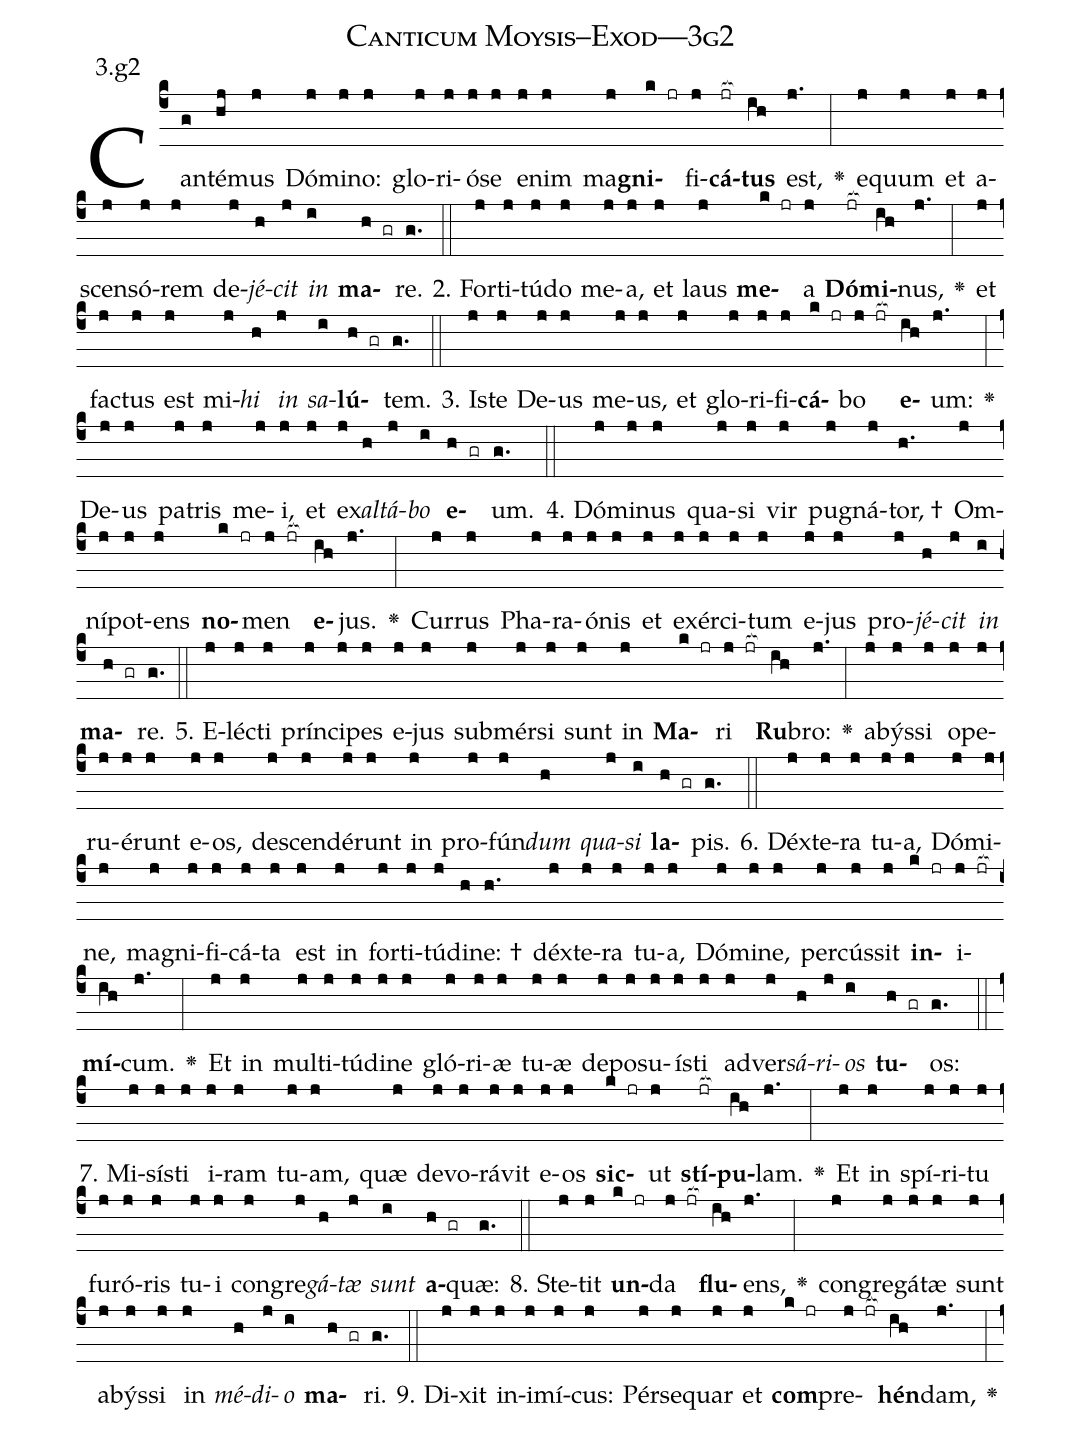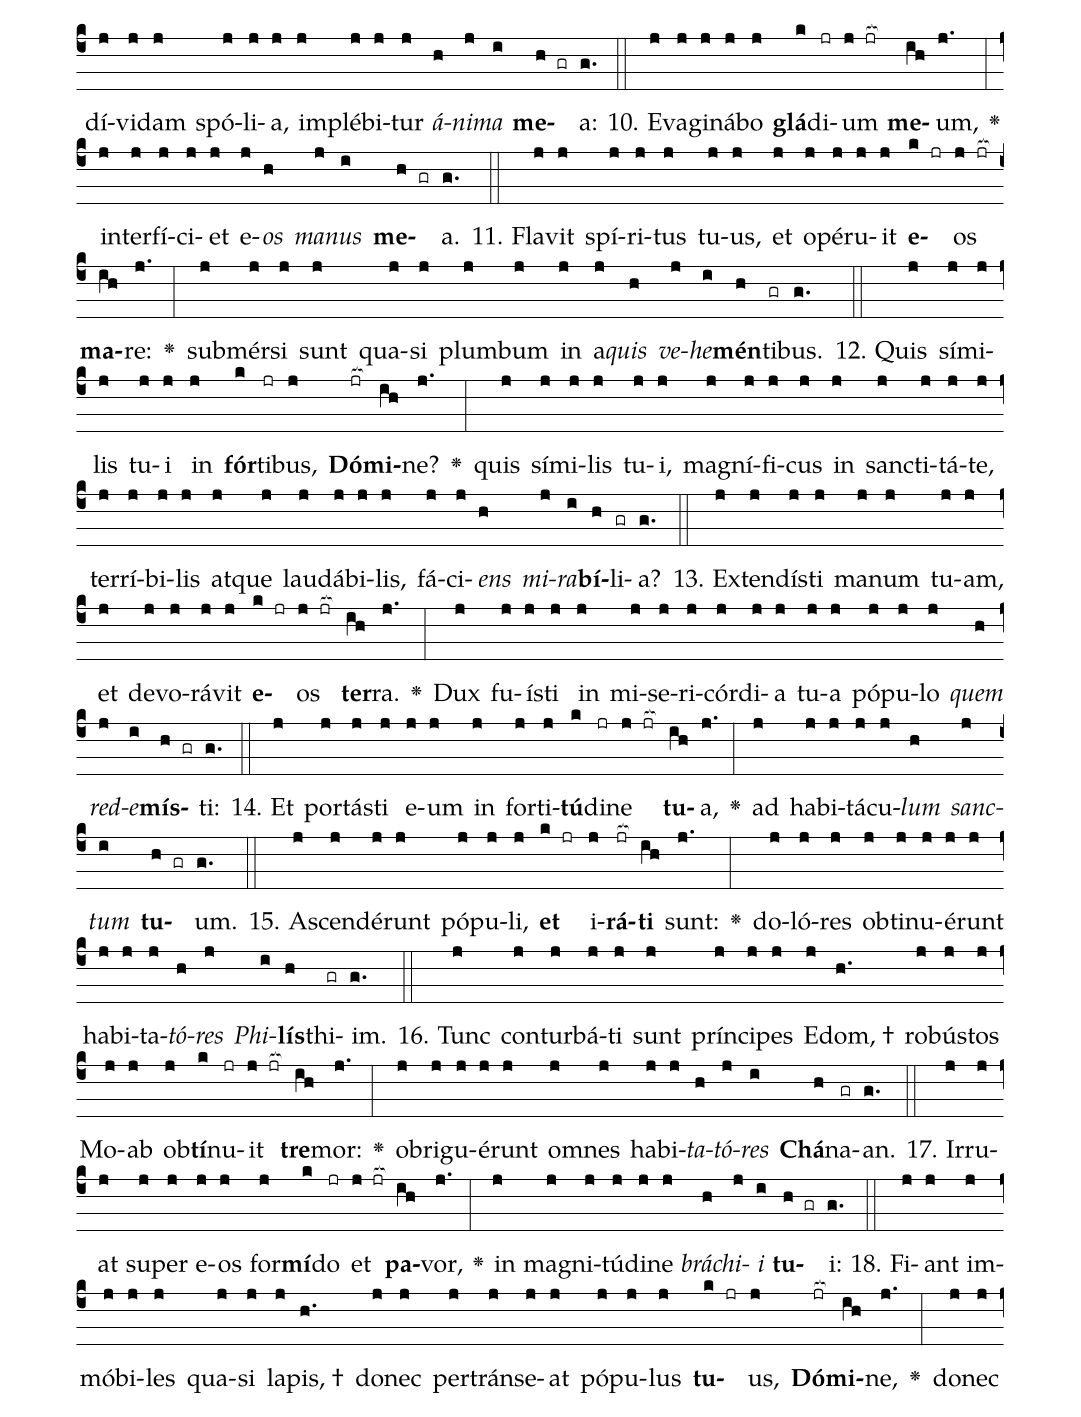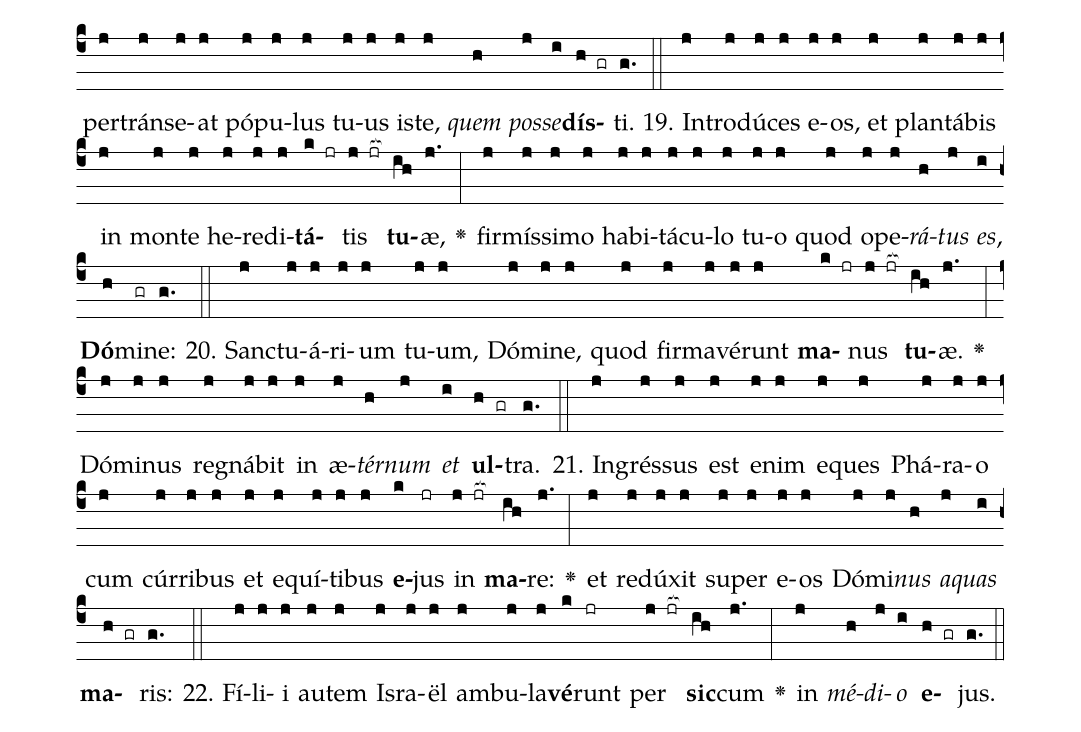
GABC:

name: Canticum Moysis--Exod---3g2;
annotation: 3.g2;
%%
(c4)Can(g)té(hj)mus(j) Dó(j)mi(j)no:(j) glo(j)ri(j)ó(j)se(j) e(j)nim(j) ma(j)<b>gni</b>(k jr)fi(j)<b>cá</b>(jr[ocb:1{])<b>tus</b>(ih[ocb:0}]) est,(j.) <v>\greheightstar</v>(:) e(j)quum(j) et(j) a(j)scen(j)só(j)rem(j) de(j)<i>jé</i>(h)<i>cit</i>(j) <i>in</i>(i) <b>ma</b>(h gr)re.(g.) (::)
2. For(j)ti(j)tú(j)do(j) me(j)a,(j) et(j) laus(j) <b>me</b>(k jr)a(j) <b>Dó</b>(jr[ocb:1{])<b>mi</b>(ih[ocb:0}])nus,(j.) <v>\greheightstar</v>(:) et(j) fac(j)tus(j) est(j) mi(j)<i>hi</i>(h) <i>in</i>(j) <i>sa</i>(i)<b>lú</b>(h gr)tem.(g.) (::)
3. Is(j)te(j) De(j)us(j) me(j)us,(j) et(j) glo(j)ri(j)fi(j)<b>cá</b>(k jr)bo(j jr[ocb:1{]) <b>e</b>(ih[ocb:0}])um:(j.) <v>\greheightstar</v>(:) De(j)us(j) pa(j)tris(j) me(j)i,(j) et(j) ex(j)<i>al</i>(h)<i>tá</i>(j)<i>bo</i>(i) <b>e</b>(h gr)um.(g.) (::)
4. Dó(j)mi(j)nus(j) qua(j)si(j) vir(j) pu(j)gná(j)tor, †(h.) Om(j)ní(j)pot(j)ens(j) <b>no</b>(k jr)men(j jr[ocb:1{]) <b>e</b>(ih[ocb:0}])jus.(j.) <v>\greheightstar</v>(:) Cur(j)rus(j) Pha(j)ra(j)ó(j)nis(j) et(j) ex(j)ér(j)ci(j)tum(j) e(j)jus(j) pro(j)<i>jé</i>(h)<i>cit</i>(j) <i>in</i>(i) <b>ma</b>(h gr)re.(g.) (::)
5. E(j)léc(j)ti(j) prín(j)ci(j)pes(j) e(j)jus(j) sub(j)mér(j)si(j) sunt(j) in(j) <b>Ma</b>(k jr)ri(j jr[ocb:1{]) <b>Ru</b>(ih[ocb:0}])bro:(j.) <v>\greheightstar</v>(:) a(j)býs(j)si(j) o(j)pe(j)ru(j)é(j)runt(j) e(j)os,(j) de(j)scen(j)dé(j)runt(j) in(j) pro(j)fún(j)<i>dum</i>(h) <i>qua</i>(j)<i>si</i>(i) <b>la</b>(h gr)pis.(g.) (::)
6. Déx(j)te(j)ra(j) tu(j)a,(j) Dó(j)mi(j)ne,(j) ma(j)gni(j)fi(j)cá(j)ta(j) est(j) in(j) for(j)ti(j)tú(j)di(h)ne: †(h.) déx(j)te(j)ra(j) tu(j)a,(j) Dó(j)mi(j)ne,(j) per(j)cús(j)sit(j) <b>in</b>(k jr)i(j jr[ocb:1{])<b>mí</b>(ih[ocb:0}])cum.(j.) <v>\greheightstar</v>(:) Et(j) in(j) mul(j)ti(j)tú(j)di(j)ne(j) gló(j)ri(j)æ(j) tu(j)æ(j) de(j)po(j)su(j)ís(j)ti(j) ad(j)ver(j)<i>sá</i>(h)<i>ri</i>(j)<i>os</i>(i) <b>tu</b>(h gr)os:(g.) (::)
7. Mi(j)sís(j)ti(j) i(j)ram(j) tu(j)am,(j) quæ(j) de(j)vo(j)rá(j)vit(j) e(j)os(j) <b>sic</b>(k jr)ut(j) <b>stí</b>(jr[ocb:1{])<b>pu</b>(ih[ocb:0}])lam.(j.) <v>\greheightstar</v>(:) Et(j) in(j) spí(j)ri(j)tu(j) fu(j)ró(j)ris(j) tu(j)i(j) con(j)gre(j)<i>gá</i>(h)<i>tæ</i>(j) <i>sunt</i>(i) <b>a</b>(h gr)quæ:(g.) (::)
8. Ste(j)tit(j) <b>un</b>(k jr)da(j jr[ocb:1{]) <b>flu</b>(ih[ocb:0}])ens,(j.) <v>\greheightstar</v>(:) con(j)gre(j)gá(j)tæ(j) sunt(j) a(j)býs(j)si(j) in(j) <i>mé</i>(h)<i>di</i>(j)<i>o</i>(i) <b>ma</b>(h gr)ri.(g.) (::)
9. Di(j)xit(j) in(j)i(j)mí(j)cus:(j) Pér(j)se(j)quar(j) et(j) <b>com</b>(k jr)pre(j jr[ocb:1{])<b>hén</b>(ih[ocb:0}])dam,(j.) <v>\greheightstar</v>(:) dí(j)vi(j)dam(j) spó(j)li(j)a,(j) im(j)plé(j)bi(j)tur(j) <i>á</i>(h)<i>ni</i>(j)<i>ma</i>(i) <b>me</b>(h gr)a:(g.) (::)
10. E(j)va(j)gi(j)ná(j)bo(j) <b>glá</b>(k)di(jr)um(j jr[ocb:1{]) <b>me</b>(ih[ocb:0}])um,(j.) <v>\greheightstar</v>(:) in(j)ter(j)fí(j)ci(j)et(j) e(j)<i>os</i>(h) <i>ma</i>(j)<i>nus</i>(i) <b>me</b>(h gr)a.(g.) (::)
11. Fla(j)vit(j) spí(j)ri(j)tus(j) tu(j)us,(j) et(j) o(j)pé(j)ru(j)it(j) <b>e</b>(k jr)os(j jr[ocb:1{]) <b>ma</b>(ih[ocb:0}])re:(j.) <v>\greheightstar</v>(:) sub(j)mér(j)si(j) sunt(j) qua(j)si(j) plum(j)bum(j) in(j) a(j)<i>quis</i>(h) <i>ve</i>(j)<i>he</i>(i)<b>mén</b>(h)ti(gr)bus.(g.) (::)
12. Quis(j) sí(j)mi(j)lis(j) tu(j)i(j) in(j) <b>fór</b>(k)ti(jr)bus,(j) <b>Dó</b>(jr[ocb:1{])<b>mi</b>(ih[ocb:0}])ne?(j.) <v>\greheightstar</v>(:) quis(j) sí(j)mi(j)lis(j) tu(j)i,(j) ma(j)gní(j)fi(j)cus(j) in(j) sanc(j)ti(j)tá(j)te,(j) ter(j)rí(j)bi(j)lis(j) at(j)que(j) lau(j)dá(j)bi(j)lis,(j) fá(j)ci(j)<i>ens</i>(h) <i>mi</i>(j)<i>ra</i>(i)<b>bí</b>(h)li(gr)a?(g.) (::)
13. Ex(j)ten(j)dís(j)ti(j) ma(j)num(j) tu(j)am,(j) et(j) de(j)vo(j)rá(j)vit(j) <b>e</b>(k jr)os(j jr[ocb:1{]) <b>ter</b>(ih[ocb:0}])ra.(j.) <v>\greheightstar</v>(:) Dux(j) fu(j)ís(j)ti(j) in(j) mi(j)se(j)ri(j)cór(j)di(j)a(j) tu(j)a(j) pó(j)pu(j)lo(j) <i>quem</i>(h) <i>red</i>(j)<i>e</i>(i)<b>mís</b>(h gr)ti:(g.) (::)
14. Et(j) por(j)tás(j)ti(j) e(j)um(j) in(j) for(j)ti(j)<b>tú</b>(k)di(jr)ne(j jr[ocb:1{]) <b>tu</b>(ih[ocb:0}])a,(j.) <v>\greheightstar</v>(:) ad(j) ha(j)bi(j)tá(j)cu(j)<i>lum</i>(h) <i>sanc</i>(j)<i>tum</i>(i) <b>tu</b>(h gr)um.(g.) (::)
15. A(j)scen(j)dé(j)runt(j) pó(j)pu(j)li,(j) <b>et</b>(k jr) i(j)<b>rá</b>(jr[ocb:1{])<b>ti</b>(ih[ocb:0}]) sunt:(j.) <v>\greheightstar</v>(:) do(j)ló(j)res(j) ob(j)ti(j)nu(j)é(j)runt(j) ha(j)bi(j)ta(j)<i>tó</i>(h)<i>res</i>(j) <i>Phi</i>(i)<b>lís</b>(h)thi(gr)im.(g.) (::)
16. Tunc(j) con(j)tur(j)bá(j)ti(j) sunt(j) prín(j)ci(j)pes(j) E(j)dom, †(h.) ro(j)bús(j)tos(j) Mo(j)ab(j) ob(j)<b>tí</b>(k)nu(jr)it(j jr[ocb:1{]) <b>tre</b>(ih[ocb:0}])mor:(j.) <v>\greheightstar</v>(:) ob(j)ri(j)gu(j)é(j)runt(j) om(j)nes(j) ha(j)bi(j)<i>ta</i>(h)<i>tó</i>(j)<i>res</i>(i) <b>Chá</b>(h)na(gr)an.(g.) (::)
17. Ir(j)ru(j)at(j) su(j)per(j) e(j)os(j) for(j)<b>mí</b>(k)do(jr) et(j jr[ocb:1{]) <b>pa</b>(ih[ocb:0}])vor,(j.) <v>\greheightstar</v>(:) in(j) ma(j)gni(j)tú(j)di(j)ne(j) <i>brá</i>(h)<i>chi</i>(j)<i>i</i>(i) <b>tu</b>(h gr)i:(g.) (::)
18. Fi(j)ant(j) im(j)mó(j)bi(j)les(j) qua(j)si(j) la(j)pis, †(h.) do(j)nec(j) per(j)tráns(j)e(j)at(j) pó(j)pu(j)lus(j) <b>tu</b>(k jr)us,(j) <b>Dó</b>(jr[ocb:1{])<b>mi</b>(ih[ocb:0}])ne,(j.) <v>\greheightstar</v>(:) do(j)nec(j) per(j)tráns(j)e(j)at(j) pó(j)pu(j)lus(j) tu(j)us(j) is(j)te,(j) <i>quem</i>(h) <i>pos</i>(j)<i>se</i>(i)<b>dís</b>(h gr)ti.(g.) (::)
19. In(j)tro(j)dú(j)ces(j) e(j)os,(j) et(j) plan(j)tá(j)bis(j) in(j) mon(j)te(j) he(j)re(j)di(j)<b>tá</b>(k jr)tis(j jr[ocb:1{]) <b>tu</b>(ih[ocb:0}])æ,(j.) <v>\greheightstar</v>(:) fir(j)mís(j)si(j)mo(j) ha(j)bi(j)tá(j)cu(j)lo(j) tu(j)o(j) quod(j) o(j)pe(j)<i>rá</i>(h)<i>tus</i>(j) <i>es</i>,(i) <b>Dó</b>(h)mi(gr)ne:(g.) (::)
20. Sanc(j)tu(j)á(j)ri(j)um(j) tu(j)um,(j) Dó(j)mi(j)ne,(j) quod(j) fir(j)ma(j)vé(j)runt(j) <b>ma</b>(k jr)nus(j jr[ocb:1{]) <b>tu</b>(ih[ocb:0}])æ.(j.) <v>\greheightstar</v>(:) Dó(j)mi(j)nus(j) re(j)gná(j)bit(j) in(j) æ(j)<i>tér</i>(h)<i>num</i>(j) <i>et</i>(i) <b>ul</b>(h gr)tra.(g.) (::)
21. In(j)grés(j)sus(j) est(j) e(j)nim(j) e(j)ques(j) Phá(j)ra(j)o(j) cum(j) cúr(j)ri(j)bus(j) et(j) e(j)quí(j)ti(j)bus(j) <b>e</b>(k)jus(jr) in(j jr[ocb:1{]) <b>ma</b>(ih[ocb:0}])re:(j.) <v>\greheightstar</v>(:) et(j) re(j)dú(j)xit(j) su(j)per(j) e(j)os(j) Dó(j)mi(j)<i>nus</i>(h) <i>a</i>(j)<i>quas</i>(i) <b>ma</b>(h gr)ris:(g.) (::)
22. Fí(j)li(j)i(j) au(j)tem(j) Is(j)ra(j)ël(j) am(j)bu(j)la(j)<b>vé</b>(k)runt(jr) per(j jr[ocb:1{]) <b>sic</b>(ih[ocb:0}])cum(j.) <v>\greheightstar</v>(:) in(j) <i>mé</i>(h)<i>di</i>(j)<i>o</i>(i) <b>e</b>(h gr)jus.(g.) (::)
